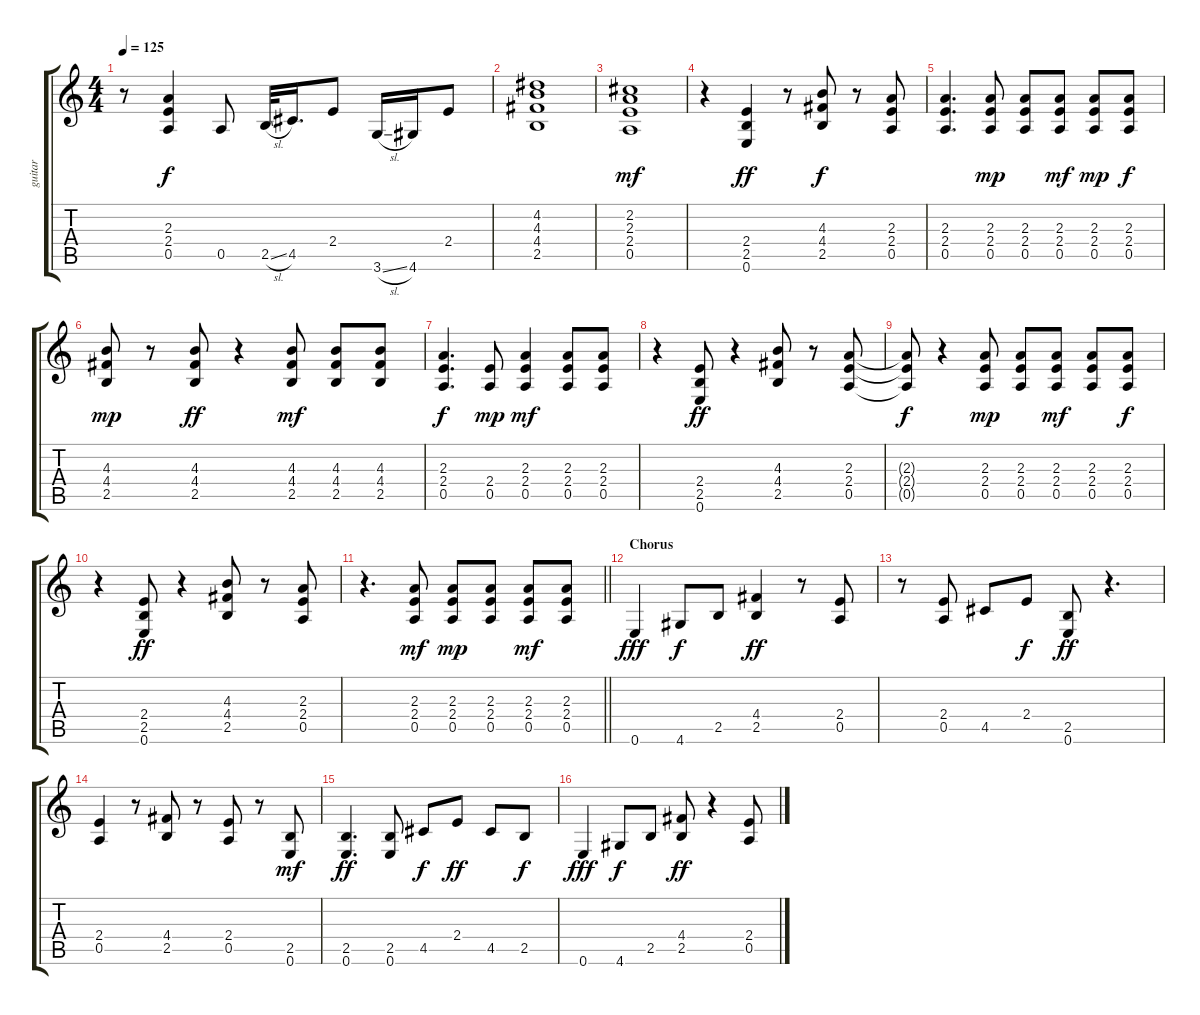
\track ("guitar" "guitar") {instrument acousticguitarsteel}
\staff {score tabs}
\tuning (E4 B3 G3 D3 A2 E2) {hide}
\ts (4 4)
\tempo 125
\clef g2
\ks c
r.8{dy f} (2.3 2.4 0.5).4 0.5.8 2.5{sl}.32 4.5.16{d} 2.4.8 3.6{sl}.16 4.6.16 2.4.8 |
(4.2 4.3 4.4 2.5).1 |
(2.2 2.3 2.4 0.5).1{dy mf} |
r.4 (2.4 2.5 0.6).4{dy ff} r.8 (4.3 4.4 2.5).8{dy f} r.8 (2.3 2.4 0.5).8 |
(2.3 2.4 0.5).4{d} (2.3 2.4 0.5).8{dy mp} (2.3 2.4 0.5).8 (2.3 2.4 0.5).8{dy mf} (2.3 2.4 0.5).8{dy mp} (2.3 2.4 0.5).8{dy f} |
(4.3 4.4 2.5).8{dy mp} r.8 (4.3 4.4 2.5).8{dy ff} r.4 (4.3 4.4 2.5).8{dy mf} (4.3 4.4 2.5).8 (4.3 4.4 2.5).8 |
(2.3 2.4 0.5).4{d dy f} (2.4 0.5).8{dy mp} (2.3 2.4 0.5).4{dy mf} (2.3 2.4 0.5).8 (2.3 2.4 0.5).8 |
r.4 (2.4 2.5 0.6).8{dy ff} r.4 (4.3 4.4 2.5).8 r.8 (2.3 2.4 0.5).8 |
(2.3{t} 2.4{t} 0.5{t}).8{dy f} r.4 (2.3 2.4 0.5).8{dy mp} (2.3 2.4 0.5).8 (2.3 2.4 0.5).8{dy mf} (2.3 2.4 0.5).8 (2.3 2.4 0.5).8{dy f} |
r.4 (2.4 2.5 0.6).8{dy ff} r.4 (4.3 4.4 2.5).8 r.8 (2.3 2.4 0.5).8 |
\barLineRight lightlight
r.4{d} (2.3 2.4 0.5).8{dy mf} (2.3 2.4 0.5).8{dy mp} (2.3 2.4 0.5).8 (2.3 2.4 0.5).8{dy mf} (2.3 2.4 0.5).8 |
\section ("" "Chorus")
0.6.4{dy fff} 4.6.8{dy f} 2.5.8 (4.4 2.5).4{dy ff} r.8 (2.4 0.5).8 |
r.8 (2.4 0.5).8 4.5.8 2.4.8{dy f} (2.5 0.6).8{dy ff} r.4{d} |
(2.4 0.5).4 r.8 (4.4 2.5).8 r.8 (2.4 0.5).8 r.8 (2.5 0.6).8{dy mf} |
(2.5 0.6).4{d dy ff} (2.5 0.6).8 4.5.8{dy f} 2.4.8{dy ff} 4.5.8 2.5.8{dy f} |
0.6.4{dy fff} 4.6.8{dy f} 2.5.8 (4.4 2.5).8{dy ff} r.4 (2.4 0.5).8
